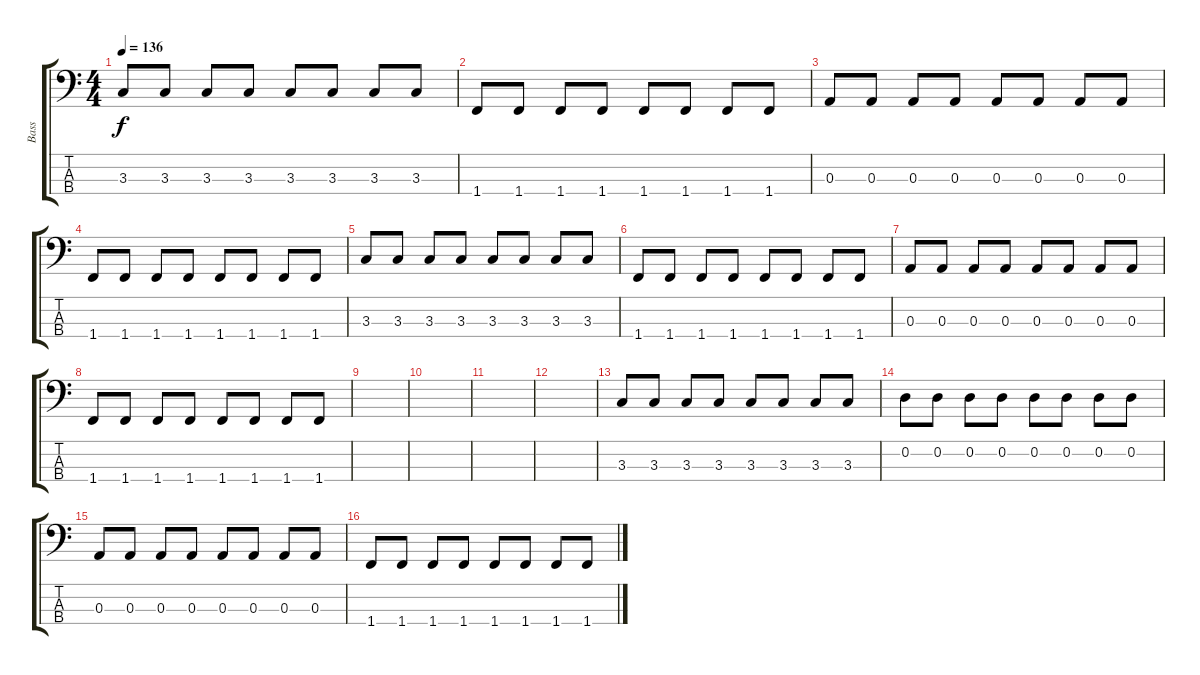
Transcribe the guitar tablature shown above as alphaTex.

\track ("Bass" "Bass") {instrument electricbasspick}
\staff {score tabs}
\tuning (G2 D2 A1 E1) {hide}
\ts (4 4)
\tempo 136
\clef f4
\ks c
3.3.8{dy f} 3.3.8 3.3.8 3.3.8 3.3.8 3.3.8 3.3.8 3.3.8 |
1.4.8 1.4.8 1.4.8 1.4.8 1.4.8 1.4.8 1.4.8 1.4.8 |
0.3.8 0.3.8 0.3.8 0.3.8 0.3.8 0.3.8 0.3.8 0.3.8 |
1.4.8 1.4.8 1.4.8 1.4.8 1.4.8 1.4.8 1.4.8 1.4.8 |
3.3.8 3.3.8 3.3.8 3.3.8 3.3.8 3.3.8 3.3.8 3.3.8 |
1.4.8 1.4.8 1.4.8 1.4.8 1.4.8 1.4.8 1.4.8 1.4.8 |
0.3.8 0.3.8 0.3.8 0.3.8 0.3.8 0.3.8 0.3.8 0.3.8 |
1.4.8 1.4.8 1.4.8 1.4.8 1.4.8 1.4.8 1.4.8 1.4.8 |
|
|
|
|
3.3.8 3.3.8 3.3.8 3.3.8 3.3.8 3.3.8 3.3.8 3.3.8 |
0.2.8 0.2.8 0.2.8 0.2.8 0.2.8 0.2.8 0.2.8 0.2.8 |
0.3.8 0.3.8 0.3.8 0.3.8 0.3.8 0.3.8 0.3.8 0.3.8 |
1.4.8 1.4.8 1.4.8 1.4.8 1.4.8 1.4.8 1.4.8 1.4.8
